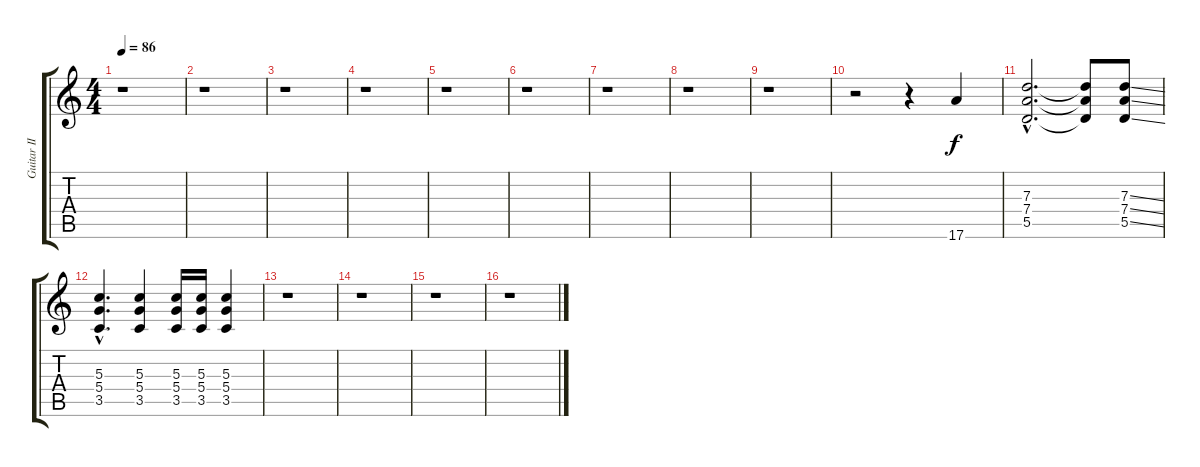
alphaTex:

\track ("Guitar II" "Guitar II") {instrument overdrivenguitar}
\staff {score tabs}
\tuning (E4 B3 G3 D3 A2 E2) {hide}
\ts (4 4)
\tempo 86
\clef g2
\ks c
r.1{dy f instrument overdrivenguitar} |
r.1 |
r.1 |
r.1 |
r.1 |
r.1 |
r.1 |
r.1 |
r.1 |
r.2 r.4 17.6.4 |
(7.3{hac} 7.4{hac} 5.5{hac}).2{d} (7.3{t} 7.4{t} 5.5{t}).8 (7.3{ss} 7.4{ss} 5.5{ss}).8 |
(5.3{hac} 5.4{hac} 3.5{hac}).4{d} (5.3 5.4 3.5).4 (5.3 5.4 3.5).16 (5.3 5.4 3.5).16 (5.3 5.4 3.5).4 |
r.1 |
r.1 |
r.1 |
r.1
